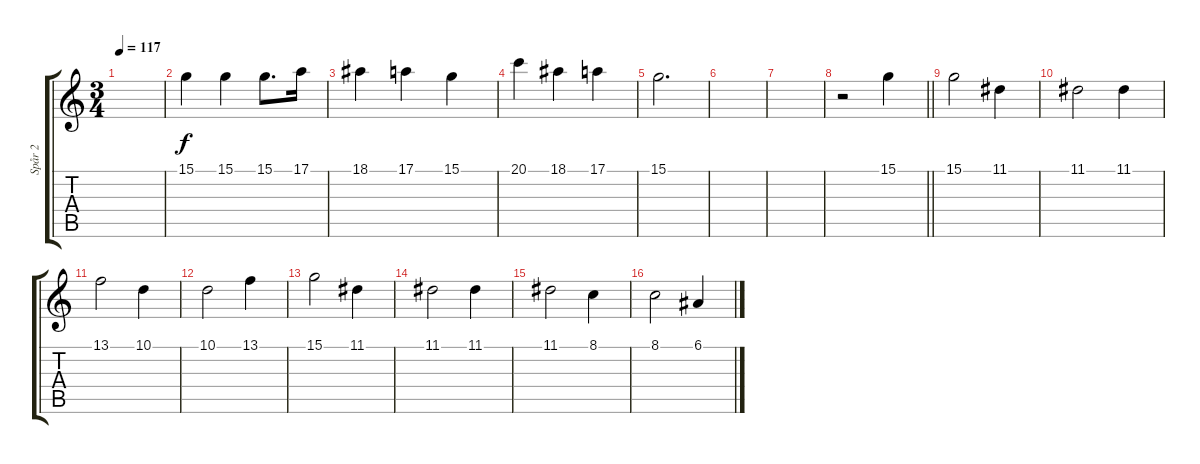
\track ("Spår 2" "Spår 2") {instrument acousticgrandpiano}
\staff {score tabs}
\tuning (E4 B3 G3 D3 A2 E2) {hide}
\ts (3 4)
\tempo 117
\clef g2
\ks c
|
15.1.4 15.1.4 15.1.8{d} 17.1.16 |
18.1.4 17.1.4 15.1.4 |
20.1.4 18.1.4 17.1.4 |
15.1.2{d} |
|
|
\barLineRight lightlight
r.2 15.1.4 |
15.1.2 11.1.4 |
11.1.2 11.1.4 |
13.1.2 10.1.4 |
10.1.2 13.1.4 |
15.1.2 11.1.4 |
11.1.2 11.1.4 |
11.1.2 8.1.4 |
8.1.2 6.1.4
